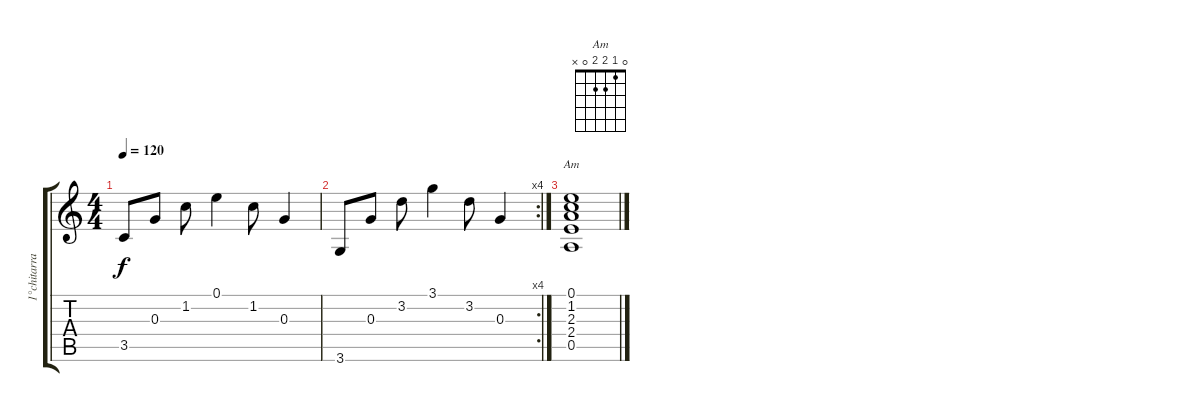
\track ("1°chitarra" "1°chitarra") {instrument acousticguitarsteel}
\staff {score tabs}
\tuning (E4 B3 G3 D3 A2 E2) {hide}
\chord ("Am" 0 1 2 2 0 x)
\ts (4 4)
\tempo 120
\clef g2
\ks c
3.5.8{dy f} 0.3.8 1.2.8 0.1.4 1.2.8 0.3.4 |
\rc 4
3.6.8 0.3.8 3.2.8 3.1.4 3.2.8 0.3.4 |
(0.1 1.2 2.3 2.4 0.5).1{ch "Am"}
